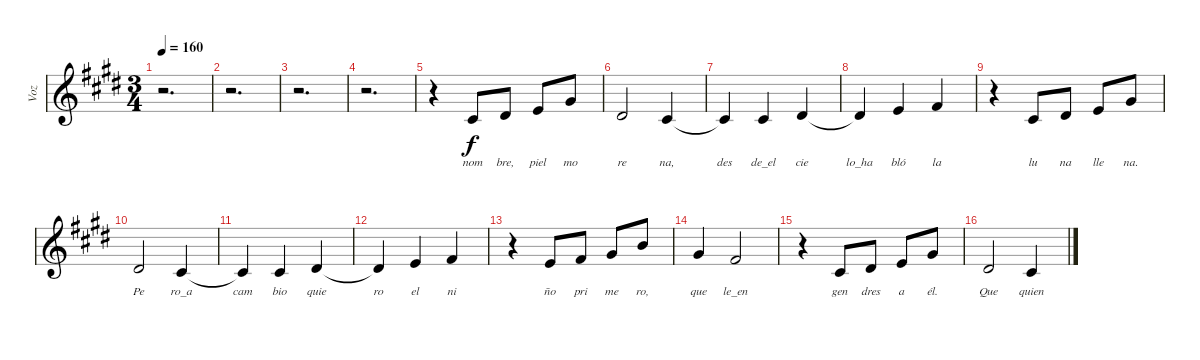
\track ("Voz" "Voz") {instrument cello}
\staff {score}
\tuning (E4 B3 G3 D3 A2 E2) {hide}
\ts (3 4)
\tempo 160
\clef g2
\ks c#minor
r.2{d dy f} |
r.2{d} |
r.2{d} |
r.2{d} |
r.4 2.2.8{lyrics (0 "nom") lyrics (1 "") lyrics (2 "") lyrics (3 "") lyrics (4 "")} 4.2.8{lyrics (0 "bre,") lyrics (1 "") lyrics (2 "") lyrics (3 "") lyrics (4 "")} 5.2.8{lyrics (0 "piel") lyrics (1 "") lyrics (2 "") lyrics (3 "") lyrics (4 "")} 9.2.8{lyrics (0 "mo") lyrics (1 "") lyrics (2 "") lyrics (3 "") lyrics (4 "")} |
4.2.2{lyrics (0 "re") lyrics (1 "") lyrics (2 "") lyrics (3 "") lyrics (4 "")} 2.2.4{lyrics (0 "na,") lyrics (1 "") lyrics (2 "") lyrics (3 "") lyrics (4 "")} |
2.2{t}.4{lyrics (0 "des") lyrics (1 "") lyrics (2 "") lyrics (3 "") lyrics (4 "")} 2.2.4{lyrics (0 "de_el") lyrics (1 "") lyrics (2 "") lyrics (3 "") lyrics (4 "")} 4.2.4{lyrics (0 "cie") lyrics (1 "") lyrics (2 "") lyrics (3 "") lyrics (4 "")} |
4.2{t}.4{lyrics (0 "lo_ha") lyrics (1 "") lyrics (2 "") lyrics (3 "") lyrics (4 "")} 5.2.4{lyrics (0 "bló") lyrics (1 "") lyrics (2 "") lyrics (3 "") lyrics (4 "")} 7.2.4{lyrics (0 "la") lyrics (1 "") lyrics (2 "") lyrics (3 "") lyrics (4 "")} |
r.4 2.2.8{lyrics (0 "lu") lyrics (1 "") lyrics (2 "") lyrics (3 "") lyrics (4 "")} 4.2.8{lyrics (0 "na") lyrics (1 "") lyrics (2 "") lyrics (3 "") lyrics (4 "")} 5.2.8{lyrics (0 "lle") lyrics (1 "") lyrics (2 "") lyrics (3 "") lyrics (4 "")} 4.1.8{lyrics (0 "na.") lyrics (1 "") lyrics (2 "") lyrics (3 "") lyrics (4 "")} |
4.2.2{lyrics (0 "Pe") lyrics (1 "") lyrics (2 "") lyrics (3 "") lyrics (4 "")} 2.2.4{lyrics (0 "ro_a") lyrics (1 "") lyrics (2 "") lyrics (3 "") lyrics (4 "")} |
2.2{t}.4{lyrics (0 "cam") lyrics (1 "") lyrics (2 "") lyrics (3 "") lyrics (4 "")} 2.2.4{lyrics (0 "bio") lyrics (1 "") lyrics (2 "") lyrics (3 "") lyrics (4 "")} 4.2.4{lyrics (0 "quie") lyrics (1 "") lyrics (2 "") lyrics (3 "") lyrics (4 "")} |
4.2{t}.4{lyrics (0 "ro") lyrics (1 "") lyrics (2 "") lyrics (3 "") lyrics (4 "")} 5.2.4{lyrics (0 "el") lyrics (1 "") lyrics (2 "") lyrics (3 "") lyrics (4 "")} 7.2.4{lyrics (0 "ni") lyrics (1 "") lyrics (2 "") lyrics (3 "") lyrics (4 "")} |
r.4 5.2.8{lyrics (0 "ño") lyrics (1 "") lyrics (2 "") lyrics (3 "") lyrics (4 "")} 7.2.8{lyrics (0 "pri") lyrics (1 "") lyrics (2 "") lyrics (3 "") lyrics (4 "")} 4.1.8{lyrics (0 "me") lyrics (1 "") lyrics (2 "") lyrics (3 "") lyrics (4 "")} 7.1.8{lyrics (0 "ro,") lyrics (1 "") lyrics (2 "") lyrics (3 "") lyrics (4 "")} |
4.1.4{lyrics (0 "que") lyrics (1 "") lyrics (2 "") lyrics (3 "") lyrics (4 "")} 7.2.2{lyrics (0 "le_en") lyrics (1 "") lyrics (2 "") lyrics (3 "") lyrics (4 "")} |
r.4 2.2.8{lyrics (0 "gen") lyrics (1 "") lyrics (2 "") lyrics (3 "") lyrics (4 "")} 4.2.8{lyrics (0 "dres") lyrics (1 "") lyrics (2 "") lyrics (3 "") lyrics (4 "")} 5.2.8{lyrics (0 "a") lyrics (1 "") lyrics (2 "") lyrics (3 "") lyrics (4 "")} 4.1.8{lyrics (0 "él.") lyrics (1 "") lyrics (2 "") lyrics (3 "") lyrics (4 "")} |
4.2.2{lyrics (0 "Que") lyrics (1 "") lyrics (2 "") lyrics (3 "") lyrics (4 "")} 2.2.4{lyrics (0 "quien") lyrics (1 "") lyrics (2 "") lyrics (3 "") lyrics (4 "")}
